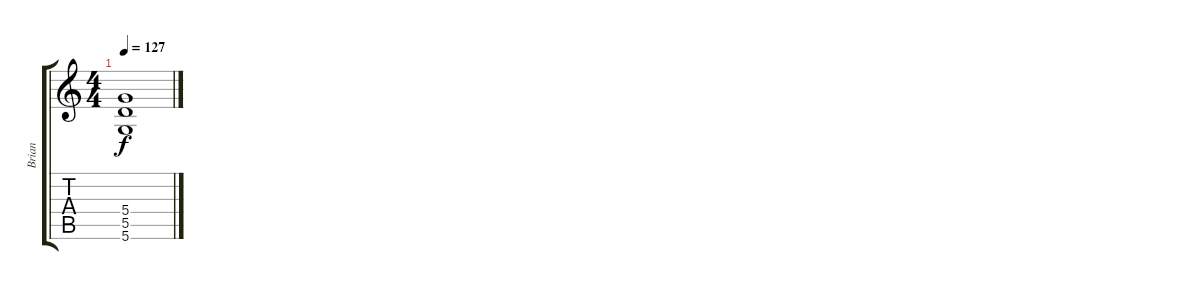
\track ("Brian" "Brian") {instrument distortionguitar}
\staff {score tabs}
\tuning (E4 B3 G3 D3 A2 D2) {hide}
\ts (4 4)
\tempo 127
\clef g2
\ks c
(5.4{t} 5.5{t} 5.6{t}).1{dy f}
